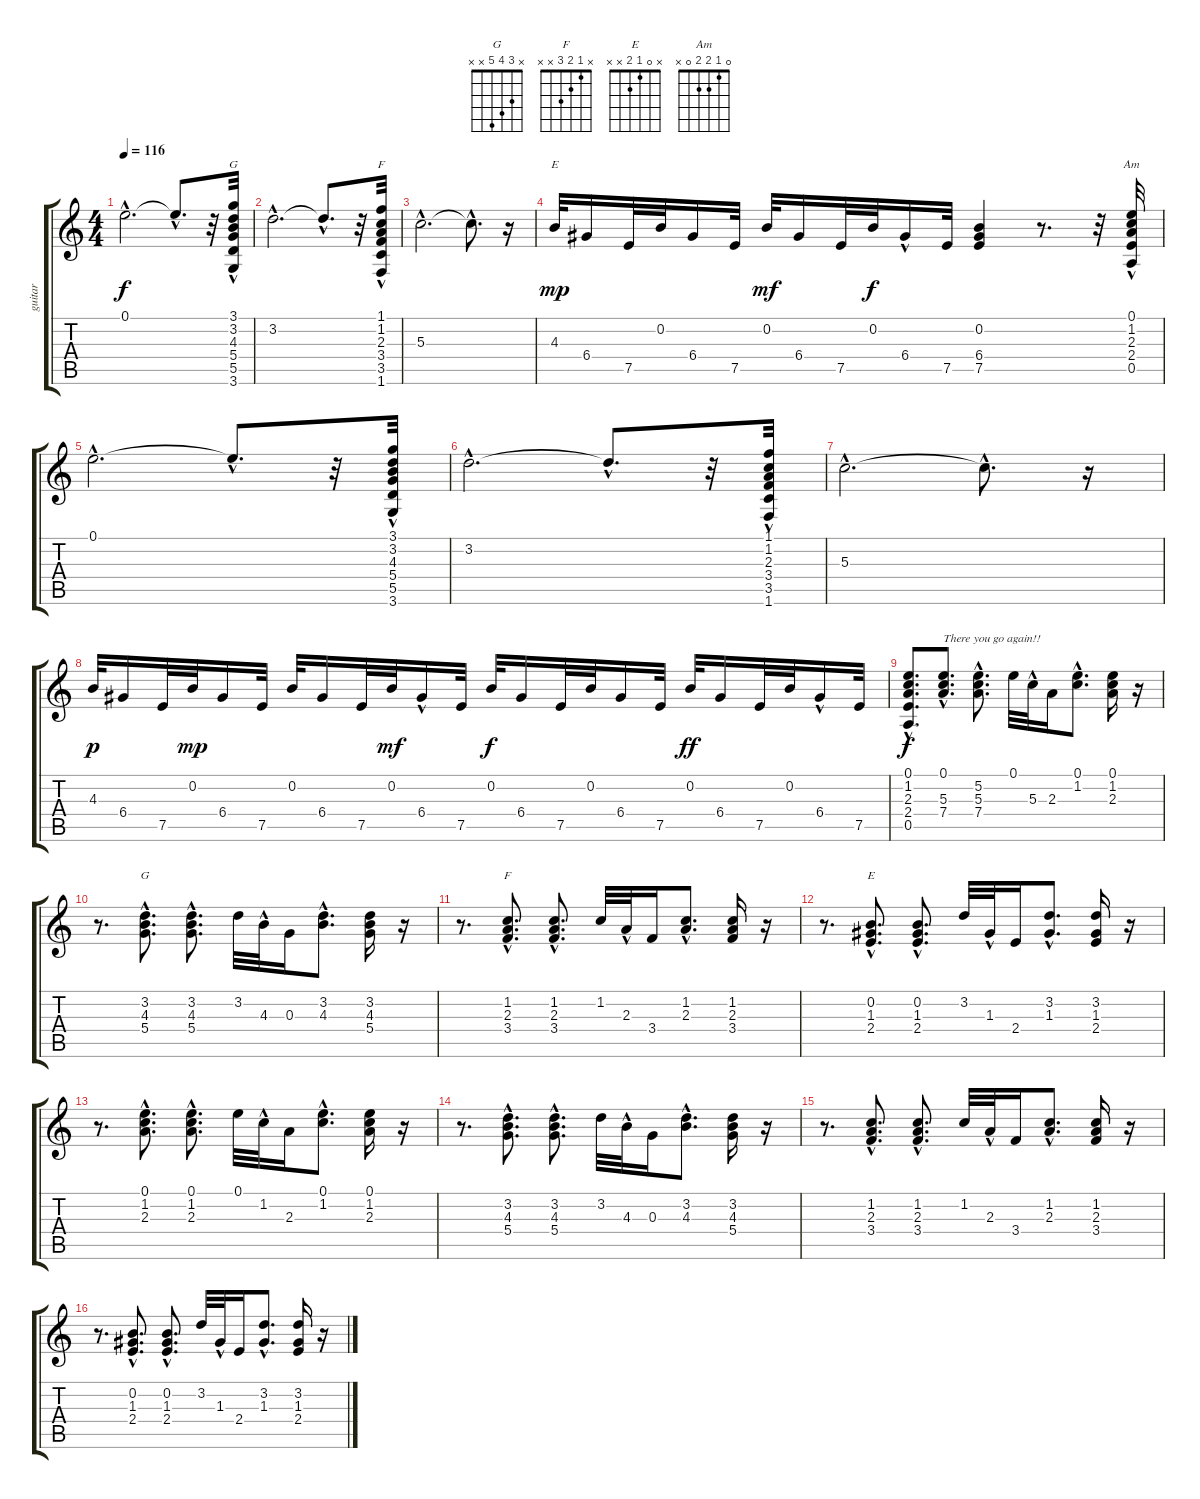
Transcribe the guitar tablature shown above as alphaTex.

\track ("guitar" "guitar") {instrument acousticguitarsteel}
\staff {score tabs}
\tuning (E4 B3 G3 D3 A2 E2) {hide}
\chord ("G" 3 3 4 5 5 3)
\chord ("F" 1 1 2 3 3 1)
\chord ("E" 0 0 1 2 2 0)
\chord ("Am" 0 1 2 2 0 x)
\chord ("G" x 3 4 5 x x)
\chord ("F" x 1 2 3 x x)
\chord ("E" x 0 1 2 x x)
\ts (4 4)
\tempo 116
\clef g2
\ks c
0.1{hac}.2{d dy f} 0.1{hac t}.8{d} r.32 (3.1 3.2 4.3{hac} 5.4{hac} 5.5 3.6).32{ch "G"} |
3.2{hac}.2{d} 3.2{hac t}.8{d} r.32 (1.1 1.2 2.3 3.4{hac} 3.5{hac} 1.6).32{ch "F"} |
5.3{hac}.2{d} 5.3{hac t}.8{d} r.16 |
4.3.32{ch "E" dy mp} 6.4.16 7.5.32 0.2.32 6.4.16 7.5.32 0.2.32{dy mf} 6.4.16 7.5.32 0.2.32{dy f} 6.4{hac}.16 7.5.32 (0.2 6.4 7.5).4 r.8{d} r.32 (0.1 1.2 2.3{hac} 2.4{hac} 0.5).32{ch "Am"} |
0.1{hac}.2{d} 0.1{hac t}.8{d} r.32 (3.1 3.2 4.3{hac} 5.4{hac} 5.5 3.6).32 |
3.2{hac}.2{d} 3.2{hac t}.8{d} r.32 (1.1 1.2 2.3 3.4{hac} 3.5{hac} 1.6).32 |
5.3{hac}.2{d} 5.3{hac t}.8{d} r.16 |
4.3.32{dy p} 6.4.16 7.5.32 0.2.32{dy mp} 6.4.16 7.5.32 0.2.32 6.4.16 7.5.32 0.2.32{dy mf} 6.4{hac}.16 7.5.32 0.2.32{dy f} 6.4.16 7.5.32 0.2.32 6.4.16 7.5.32 0.2.32{dy ff} 6.4.16 7.5.32 0.2.32 6.4{hac}.16 7.5.32 |
(0.1{hac} 1.2{hac} 2.3{hac} 2.4{hac} 0.5{hac}).8{d dy f} (0.1{hac} 5.3{hac} 7.4{hac}).8{d txt "There you go again!!"} (5.2{hac} 5.3{hac} 7.4{hac}).8{d} 0.1.32 5.3{hac}.32 2.3.16 (0.1{hac} 1.2{hac}).8{d} (0.1 1.2 2.3).16 r.16 |
r.8{d} (3.2{hac} 4.3{hac} 5.4{hac}).8{d ch "G"} (3.2{hac} 4.3{hac} 5.4{hac}).8{d} 3.2.32 4.3{hac}.32 0.3.16 (3.2{hac} 4.3{hac}).8{d} (3.2 4.3 5.4).16 r.16 |
r.8{d} (1.2{hac} 2.3{hac} 3.4{hac}).8{d ch "F"} (1.2{hac} 2.3{hac} 3.4{hac}).8{d} 1.2.32 2.3{hac}.32 3.4.16 (1.2{hac} 2.3{hac}).8{d} (1.2 2.3 3.4).16 r.16 |
r.8{d} (0.2{hac} 1.3{hac} 2.4{hac}).8{d ch "E"} (0.2{hac} 1.3{hac} 2.4{hac}).8{d} 3.2.32 1.3{hac}.32 2.4.16 (3.2{hac} 1.3{hac}).8{d} (3.2 1.3 2.4).16 r.16 |
r.8{d} (0.1{hac} 1.2{hac} 2.3{hac}).8{d} (0.1{hac} 1.2{hac} 2.3{hac}).8{d} 0.1.32 1.2{hac}.32 2.3.16 (0.1{hac} 1.2{hac}).8{d} (0.1 1.2 2.3).16 r.16 |
r.8{d} (3.2{hac} 4.3{hac} 5.4{hac}).8{d} (3.2{hac} 4.3{hac} 5.4{hac}).8{d} 3.2.32 4.3{hac}.32 0.3.16 (3.2{hac} 4.3{hac}).8{d} (3.2 4.3 5.4).16 r.16 |
r.8{d} (1.2{hac} 2.3{hac} 3.4{hac}).8{d} (1.2{hac} 2.3{hac} 3.4{hac}).8{d} 1.2.32 2.3{hac}.32 3.4.16 (1.2{hac} 2.3{hac}).8{d} (1.2 2.3 3.4).16 r.16 |
r.8{d} (0.2{hac} 1.3{hac} 2.4{hac}).8{d} (0.2{hac} 1.3{hac} 2.4{hac}).8{d} 3.2.32 1.3{hac}.32 2.4.16 (3.2{hac} 1.3{hac}).8{d} (3.2 1.3 2.4).16 r.16
